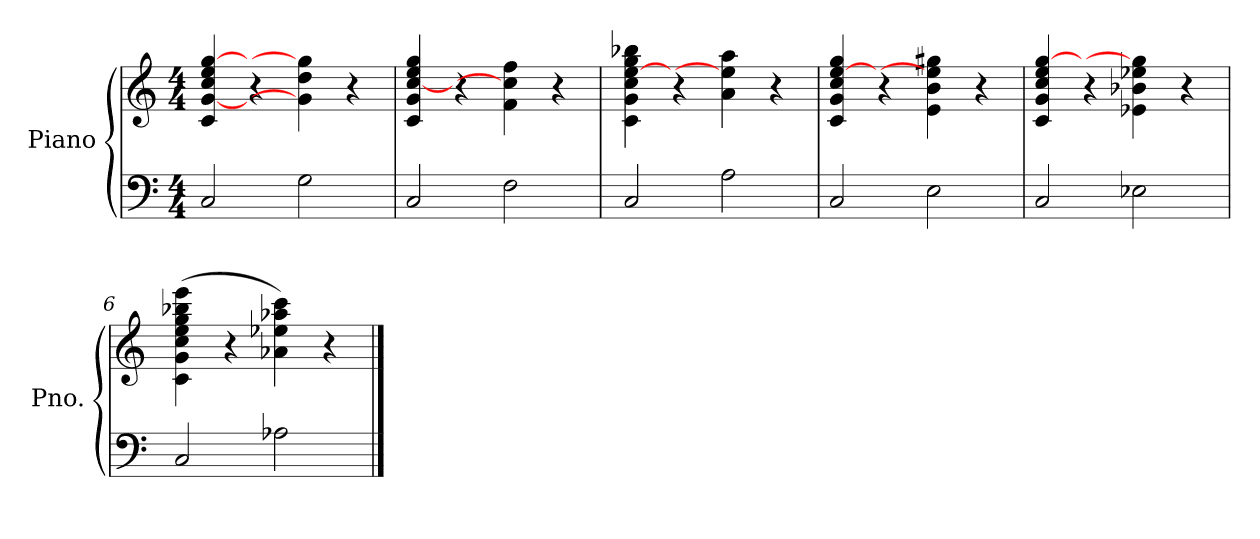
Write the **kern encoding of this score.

**kern	**kern
*part1	*part1
*staff2	*staff1
*I"Piano	*
*I'Pno.	*
*clefF4	*clefG2
*k[]	*k[]
*M4/4	*M4/4
=1	=1
2C	4c [4g 4cc 4ee [4gg
.	4r
2G	4g] 4dd 4gg]
.	4r
=2	=2
2C	4c 4g [4cc 4ee 4gg
.	4r
2F	4f 4cc] 4ff
.	4r
=3	=3
2C	4c 4g 4cc [4ee 4gg 4bb-X
.	4r
2A	4a 4ee] 4aa
.	4r
=4	=4
2C	4c 4g 4cc [4ee 4gg
.	4r
2E	4e 4b 4ee] 4gg#X
.	4r
=5	=5
2C	4c 4g 4cc 4ee [4gg
.	4r
2E-X	4e-X 4b-X 4ee-X 4gg]
.	4r
=6	=6
2C	(4c 4g 4cc 4ee 4gg 4bb-X 4eee
.	4r
2A-X	4a-X 4ee-X 4aa-X 4ccc)
.	4r
==	==
*-	*-
